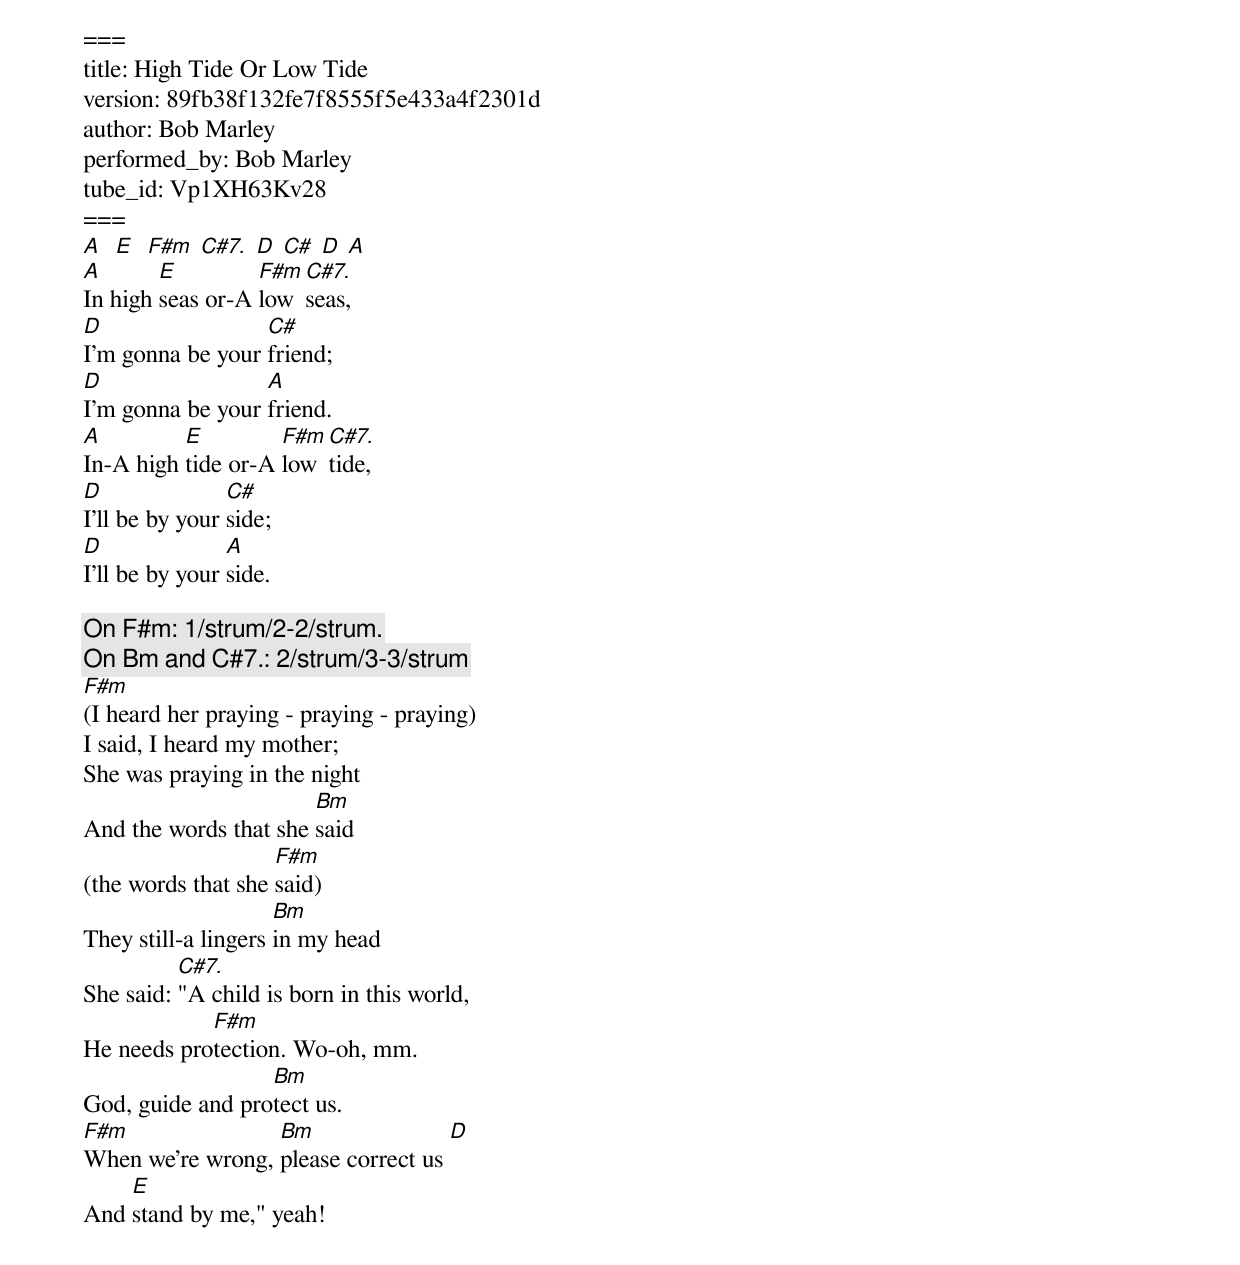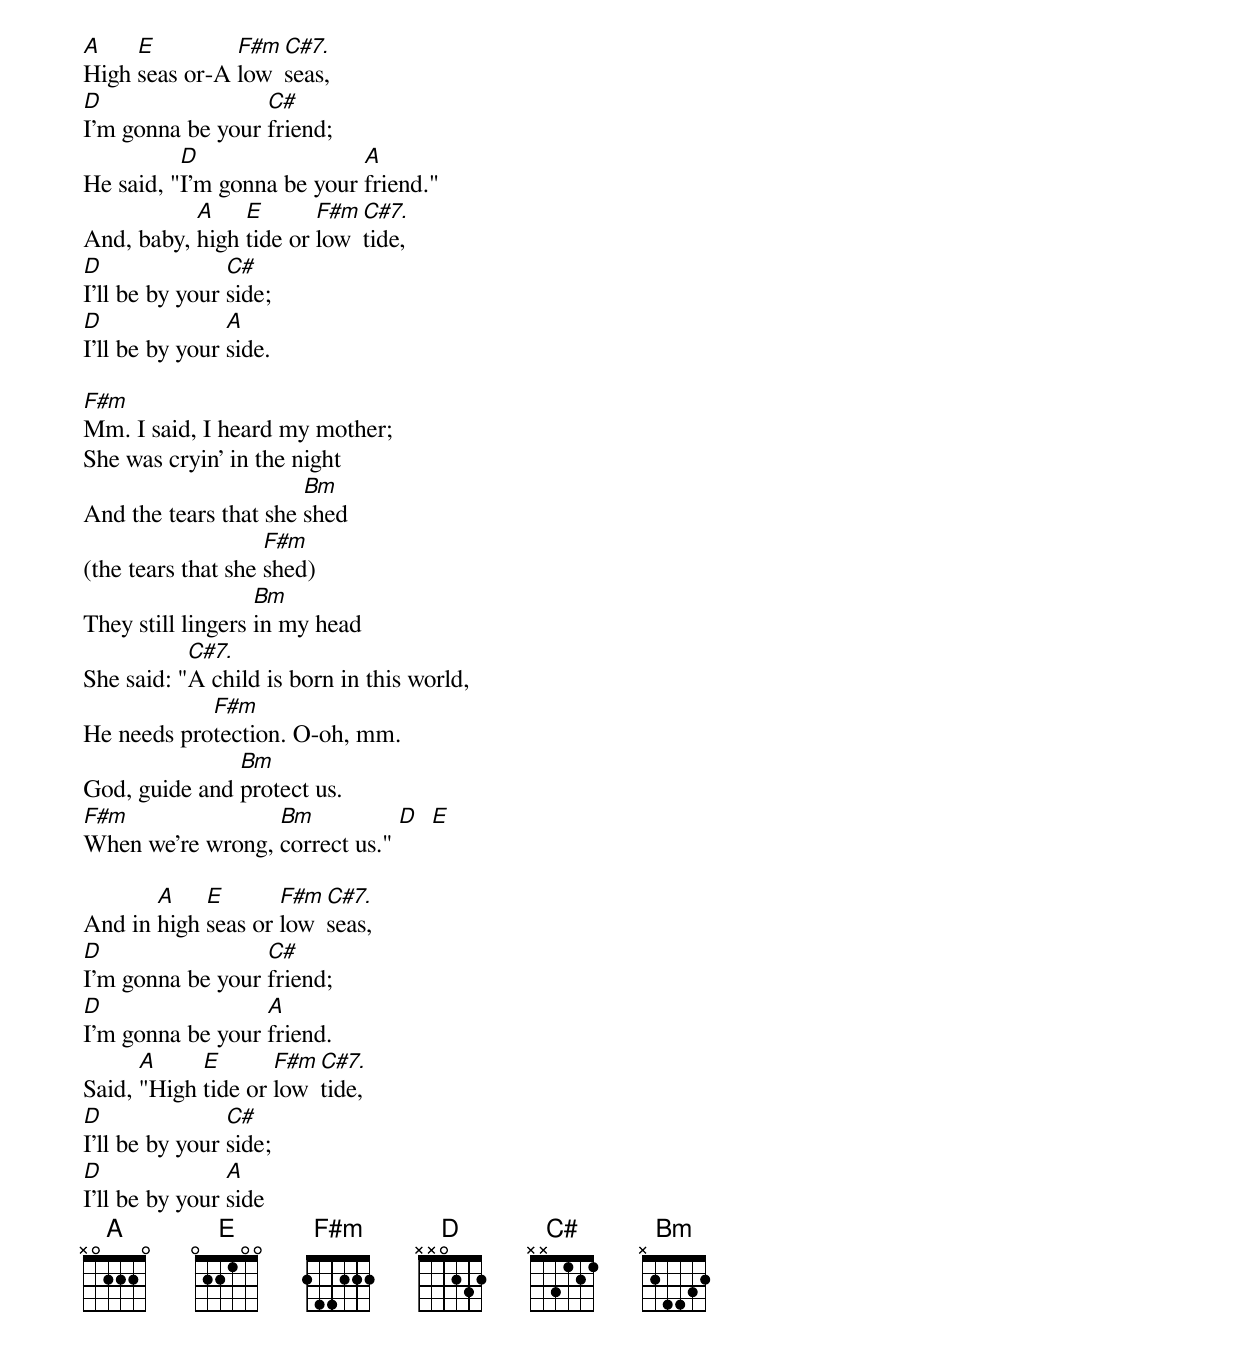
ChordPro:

===
title: High Tide Or Low Tide
version: 89fb38f132fe7f8555f5e433a4f2301d
author: Bob Marley
performed_by: Bob Marley
tube_id: Vp1XH63Kv28
===
[A]  [E]  [F#m] [C#7.] [D] [C#] [D] [A]
[A]In high [E]seas or-A [F#m]low [C#7.]seas,
[D]I'm gonna be your [C#]friend;
[D]I'm gonna be your [A]friend.
[A]In-A high [E]tide or-A [F#m]low [C#7.]tide,
[D]I'll be by your [C#]side;
[D]I'll be by your [A]side.

{C: On F#m: 1/strum/2-2/strum.}
{C: On Bm and C#7.: 2/strum/3-3/strum}
[F#m](I heard her praying - praying - praying)
I said, I heard my mother;
She was praying in the night
And the words that she [Bm]said
(the words that she [F#m]said)
They still-a lingers [Bm]in my head
She said: [C#7.]"A child is born in this world,
He needs pro[F#m]tection. Wo-oh, mm.
God, guide and pro[Bm]tect us.
[F#m]When we're wrong, [Bm]please correct us [D]
And [E]stand by me," yeah!

{colb}
[A]High [E]seas or-A [F#m]low [C#7.]seas,
[D]I'm gonna be your [C#]friend;
He said, "[D]I'm gonna be your [A]friend."
And, baby, [A]high [E]tide or [F#m]low [C#7.]tide,
[D]I'll be by your [C#]side;
[D]I'll be by your [A]side.

[F#m]Mm. I said, I heard my mother;
She was cryin' in the night
And the tears that she [Bm]shed
(the tears that she [F#m]shed)
They still lingers [Bm]in my head
She said: "[C#7.]A child is born in this world,
He needs pro[F#m]tection. O-oh, mm.
God, guide and [Bm]protect us.
[F#m]When we're wrong, [Bm]correct us." [D]  [E]

And in [A]high [E]seas or [F#m]low [C#7.]seas,
[D]I'm gonna be your [C#]friend;
[D]I'm gonna be your [A]friend.
Said, [A]"High [E]tide or [F#m]low [C#7.]tide,
[D]I'll be by your [C#]side;
[D]I'll be by your [A]side
